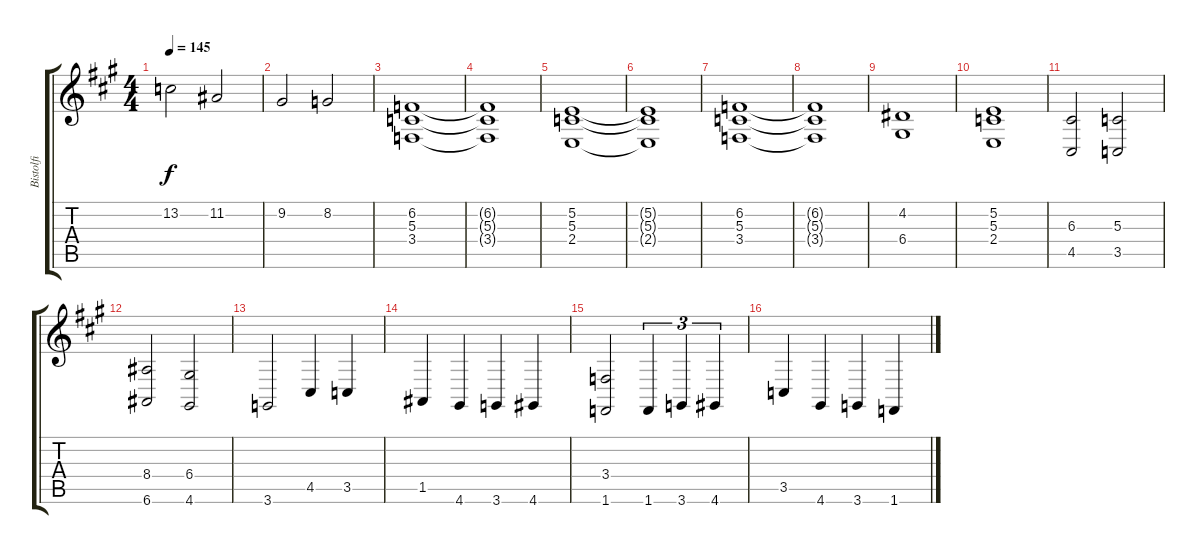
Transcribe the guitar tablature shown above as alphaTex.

\track ("Bistolfi" "Bistolfi") {instrument stringensemble1}
\staff {score tabs}
\tuning (E4 B3 G3 D3 A2 E2) {hide}
\ts (4 4)
\tempo 145
\clef g2
\ks f#minor
13.2.2{dy f} 11.2.2 |
9.2.2 8.2.2 |
(6.2 5.3 3.4).1{volume 8 instrument churchorgan} |
(6.2{t} 5.3{t} 3.4{t}).1 |
(5.2 5.3 2.4).1 |
(5.2{t} 5.3{t} 2.4{t}).1 |
(6.2 5.3 3.4).1{volume 9 instrument churchorgan} |
(6.2{t} 5.3{t} 3.4{t}).1 |
(4.2 6.4).1 |
(5.2 5.3 2.4).1 |
(6.3 4.5).2 (5.3 3.5).2 |
(8.4 6.6).2 (6.4 4.6).2 |
3.6.2 4.5.4 3.5.4 |
1.5.4 4.6.4 3.6.4 4.6.4 |
(3.4 1.6).2 1.6.4{tu (3 2)} 3.6.4{tu (3 2)} 4.6.4{tu (3 2)} |
3.5.4 4.6.4 3.6.4 1.6.4
